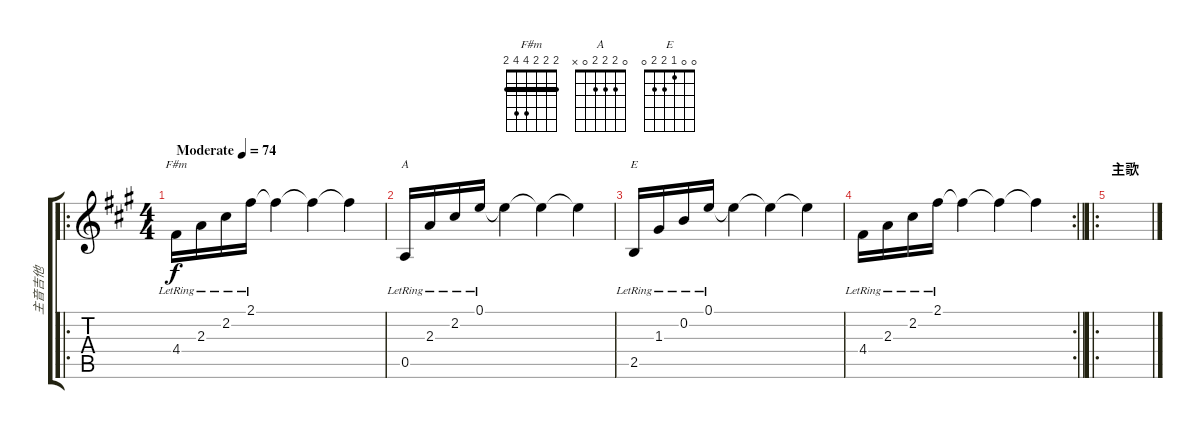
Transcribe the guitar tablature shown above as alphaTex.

\track ("主音吉他" "主音吉他") {instrument acousticguitarsteel}
\staff {score tabs}
\tuning (E4 B3 G3 D3 A2 E2) {hide}
\chord ("F#m" 2 2 2 4 4 2) {barre 2}
\chord ("A" 0 2 2 2 0 x)
\chord ("E" 0 0 1 2 2 0)
\ro
\ts (4 4)
\tempo (74 "Moderate")
\clef g2
\ks a
4.4{lr}.16{ch "F#m" txt "" dy f instrument acousticguitarsteel} 2.3{lr}.16 2.2{lr}.16 2.1{lr}.16 2.1{t}.4 2.1{t}.4 2.1{t}.4 |
0.5{lr}.16{ch "A"} 2.3{lr}.16 2.2{lr}.16 0.1{lr}.16 0.1{t}.4 0.1{t}.4 0.1{t}.4 |
2.5{lr}.16{ch "E"} 1.3{lr}.16 0.2{lr}.16 0.1{lr}.16 0.1{t}.4 0.1{t}.4 0.1{t}.4 |
\rc 2
\barLineRight lightlight
4.4{lr}.16 2.3{lr}.16 2.2{lr}.16 2.1{lr}.16 2.1{t}.4 2.1{t}.4 2.1{t}.4 |
\ro
\section ("" "主歌")
